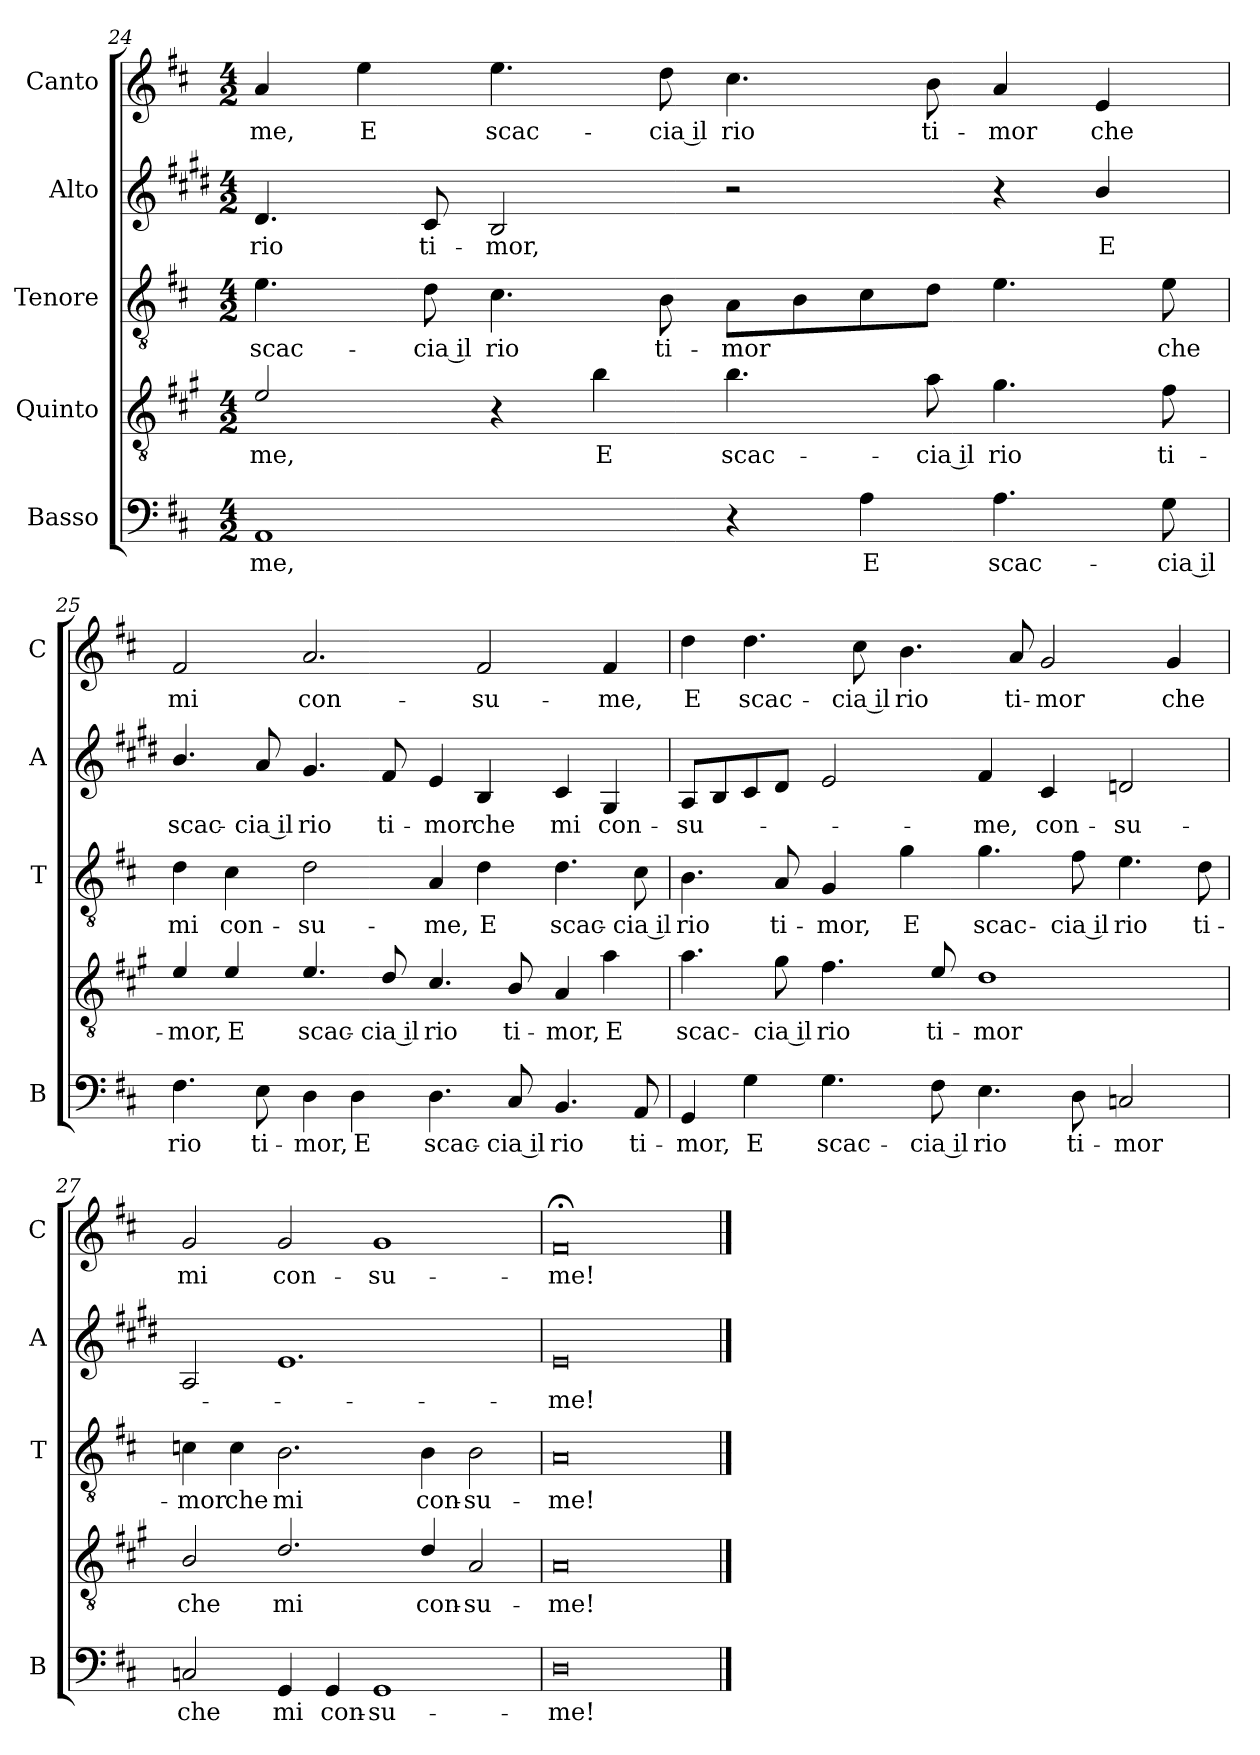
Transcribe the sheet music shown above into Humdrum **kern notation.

**kern	**text	**kern	**text	**kern	**text	**kern	**text	**kern	**text
*part5	*part5	*part4	*part4	*part3	*part3	*part2	*part2	*part1	*part1
*staff5	*staff5	*staff4	*staff4	*staff3	*staff3	*staff2	*staff2	*staff1	*staff1
*I"Basso	*	*I"Quinto	*	*I"Tenore	*	*I"Alto	*	*I"Canto	*
*I'B	*	*	*	*I'T	*	*I'A	*	*I'C	*
*clefF4	*	*clefGv2	*	*clefGv2	*	*clefG2	*	*clefG2	*
*	*	*ITrd4c7	*	*	*	*ITrd1c2	*	*	*
*k[f#c#]	*	*k[f#c#]	*	*k[f#c#]	*	*k[f#c#]	*	*k[f#c#]	*
*D:	*	*D:	*	*D:	*	*D:	*	*D:	*
*M4/2	*	*M4/2	*	*M4/2	*	*M4/2	*	*M4/2	*
=24	=24	=24	=24	=24	=24	=24	=24	=24	=24
!	!LO:LY:b	!	!LO:LY:b	!	!LO:LY:b	!	!LO:LY:b	!	!LO:LY:b
1AA	-me,	2A/	-me,	4.e\	scac-	4.c#/	rio	4a/	-me,
!	!	!	!	!	!	!	!	!	!LO:LY:b
.	.	.	.	.	.	.	.	4ee\	E
!	!	!	!	!	!LO:LY:b	!	!LO:LY:b	!	!
.	.	.	.	8d\	-cia il	8B/	ti-	.	.
!	!	!	!	!	!LO:LY:b	!	!LO:LY:b	!	!LO:LY:b
.	.	4r	.	4.c#\	rio	2A/	-mor,	4.ee\	scac-
!	!	!	!LO:LY:b	!	!	!	!	!	!
.	.	4e\	E	.	.	.	.	.	.
!	!	!	!	!	!LO:LY:b	!	!	!	!LO:LY:b
.	.	.	.	8B\	ti-	.	.	8dd\	-cia il
!	!	!	!LO:LY:b	!	!LO:LY:b	!	!	!	!LO:LY:b
4r	.	4.e\	scac-	8A\L	-mor	2r	.	4.cc#\	rio
.	.	.	.	8B\	.	.	.	.	.
!	!LO:LY:b	!	!	!	!	!	!	!	!
4A\	E	.	.	8c#\	.	.	.	.	.
!	!	!	!LO:LY:b	!	!	!	!	!	!LO:LY:b
.	.	8d\	-cia il	8d\J	.	.	.	8b\	ti-
!	!LO:LY:b	!	!LO:LY:b	!	!	!	!	!	!LO:LY:b
4.A\	scac-	4.c#\	rio	4.e\	.	4r	.	4a/	-mor
!	!	!	!	!	!	!	!LO:LY:b	!	!LO:LY:b
.	.	.	.	.	.	4a/	E	4e/	che
!	!LO:LY:b	!	!LO:LY:b	!	!LO:LY:b	!	!	!	!
8G\	-cia il	8B\	ti-	8e\	che	.	.	.	.
!!LO:LB:g=z
=25	=25	=25	=25	=25	=25	=25	=25	=25	=25
!	!LO:LY:b	!	!LO:LY:b	!	!LO:LY:b	!	!LO:LY:b	!	!LO:LY:b
4.F#\	rio	4A/	-mor,	4d\	mi	4.a/	scac-	2f#/	mi
!	!	!	!LO:LY:b	!	!LO:LY:b	!	!	!	!
.	.	4A/	E	4c#\	con-	.	.	.	.
!	!LO:LY:b	!	!	!	!	!	!LO:LY:b	!	!
8E\	ti-	.	.	.	.	8g/	-cia il	.	.
!	!LO:LY:b	!	!LO:LY:b	!	!LO:LY:b	!	!LO:LY:b	!	!LO:LY:b
4D\	-mor,	4.A/	scac-	2d\	-su-	4.f#/	rio	2.a/	con-
!	!LO:LY:b	!	!	!	!	!	!	!	!
4D\	E	.	.	.	.	.	.	.	.
!	!	!	!LO:LY:b	!	!	!	!LO:LY:b	!	!
.	.	8G/	-cia il	.	.	8e/	ti-	.	.
!	!LO:LY:b	!	!LO:LY:b	!	!LO:LY:b	!	!LO:LY:b	!	!
4.D\	scac-	4.F#/	rio	4A/	-me,	4d/	-mor	.	.
!	!	!	!	!	!LO:LY:b	!	!LO:LY:b	!	!LO:LY:b
.	.	.	.	4d\	E	4A/	che	2f#/	-su-
!	!LO:LY:b	!	!LO:LY:b	!	!	!	!	!	!
8C#/	-cia il	8E/	ti-	.	.	.	.	.	.
!	!LO:LY:b	!	!LO:LY:b	!	!LO:LY:b	!	!LO:LY:b	!	!
4.BB/	rio	4D/	-mor,	4.d\	scac-	4B/	mi	.	.
!	!	!	!LO:LY:b	!	!	!	!LO:LY:b	!	!LO:LY:b
.	.	4d\	E	.	.	4F#/	con-	4f#/	-me,
!	!LO:LY:b	!	!	!	!LO:LY:b	!	!	!	!
8AA/	ti-	.	.	8c#\	-cia il	.	.	.	.
=26	=26	=26	=26	=26	=26	=26	=26	=26	=26
!	!LO:LY:b	!	!LO:LY:b	!	!LO:LY:b	!	!LO:LY:b	!	!LO:LY:b
4GG/	-mor,	4.d\	scac-	4.B\	rio	8G/L	-su-	4dd\	E
.	.	.	.	.	.	8A/	.	.	.
!	!LO:LY:b	!	!	!	!	!	!	!	!LO:LY:b
4G\	E	.	.	.	.	8B/	.	4.dd\	scac-
!	!	!	!LO:LY:b	!	!LO:LY:b	!	!	!	!
.	.	8c#\	-cia il	8A/	ti-	8c#/J	.	.	.
!	!LO:LY:b	!	!LO:LY:b	!	!LO:LY:b	!	!	!	!
4.G\	scac-	4.B\	rio	4G/	-mor,	2d/	.	.	.
!	!	!	!	!	!	!	!	!	!LO:LY:b
.	.	.	.	.	.	.	.	8cc#\	-cia il
!	!	!	!	!	!LO:LY:b	!	!	!	!LO:LY:b
.	.	.	.	4g\	E	.	.	4.b\	rio
!	!LO:LY:b	!	!LO:LY:b	!	!	!	!	!	!
8F#\	-cia il	8A/	ti-	.	.	.	.	.	.
!	!LO:LY:b	!	!LO:LY:b	!	!LO:LY:b	!	!LO:LY:b	!	!
4.E\	rio	1G	-mor	4.g\	scac-	4e/	-me,	.	.
!	!	!	!	!	!	!	!	!	!LO:LY:b
.	.	.	.	.	.	.	.	8a/	ti-
!	!	!	!	!	!	!	!LO:LY:b	!	!LO:LY:b
.	.	.	.	.	.	4B/	con-	2g/	-mor
!	!LO:LY:b	!	!	!	!LO:LY:b	!	!	!	!
8D\	ti-	.	.	8f#\	-cia il	.	.	.	.
!	!LO:LY:b	!	!	!	!LO:LY:b	!	!LO:LY:b	!	!
2Cn/	-mor	.	.	4.e\	rio	2cn/	-su-	.	.
!	!	!	!	!	!	!	!	!	!LO:LY:b
.	.	.	.	.	.	.	.	4g/	che
!	!	!	!	!	!LO:LY:b	!	!	!	!
.	.	.	.	8d\	ti-	.	.	.	.
=27	=27	=27	=27	=27	=27	=27	=27	=27	=27
!	!LO:LY:b	!	!LO:LY:b	!	!LO:LY:b	!	!	!	!LO:LY:b
2Cn/	che	2E/	che	4cn\	-mor	2G/	.	2g/	mi
!	!	!	!	!	!LO:LY:b	!	!	!	!
.	.	.	.	4c\	che	.	.	.	.
!	!LO:LY:b	!	!LO:LY:b	!	!LO:LY:b	!	!	!	!LO:LY:b
4GG/	mi	2.G/	mi	2.B\	mi	1.d	.	2g/	con-
!	!LO:LY:b	!	!	!	!	!	!	!	!
4GG/	con-	.	.	.	.	.	.	.	.
!	!LO:LY:b	!	!	!	!	!	!	!	!LO:LY:b
1GG	-su-	.	.	.	.	.	.	1g	-su-
!	!	!	!LO:LY:b	!	!LO:LY:b	!	!	!	!
.	.	4G/	con-	4B\	con-	.	.	.	.
!	!	!	!LO:LY:b	!	!LO:LY:b	!	!	!	!
.	.	2D/	-su-	2B\	-su-	.	.	.	.
=28	=28	=28	=28	=28	=28	=28	=28	=28	=28
!	!LO:LY:b	!	!LO:LY:b	!	!LO:LY:b	!	!LO:LY:b	!	!LO:LY:b
0D	-me!	0D	-me!	0A	-me!	0d	-me!	0f#;<	-me!
==	==	==	==	==	==	==	==	==	==
*-	*-	*-	*-	*-	*-	*-	*-	*-	*-
